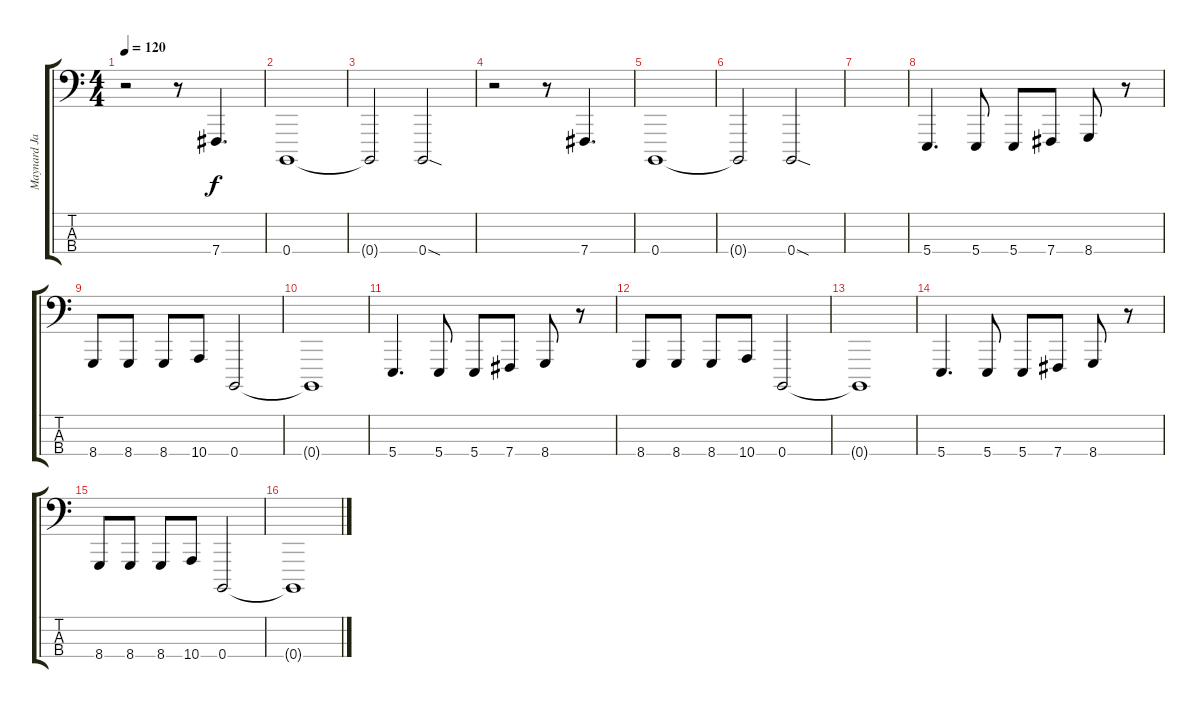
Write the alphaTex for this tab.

\track ("Maynard James Keenan" "Maynard Ja") {instrument lead2sawtooth}
\staff {score tabs}
\tuning (G2 D2 A1 B0) {hide}
\ts (4 4)
\tempo 120
\clef f4
\ks c
r.2{dy f} r.8 7.4.4{d} |
0.4.1 |
0.4{t}.2 0.4{sod}.2 |
r.2 r.8 7.4.4{d} |
0.4.1 |
0.4{t}.2 0.4{sod}.2 |
|
5.4.4{d} 5.4.8 5.4.8 7.4.8 8.4.8 r.8 |
8.4.8 8.4.8 8.4.8 10.4.8 0.4.2 |
0.4{t}.1 |
5.4.4{d} 5.4.8 5.4.8 7.4.8 8.4.8 r.8 |
8.4.8 8.4.8 8.4.8 10.4.8 0.4.2 |
0.4{t}.1 |
5.4.4{d} 5.4.8 5.4.8 7.4.8 8.4.8 r.8 |
8.4.8 8.4.8 8.4.8 10.4.8 0.4.2 |
0.4{t}.1
